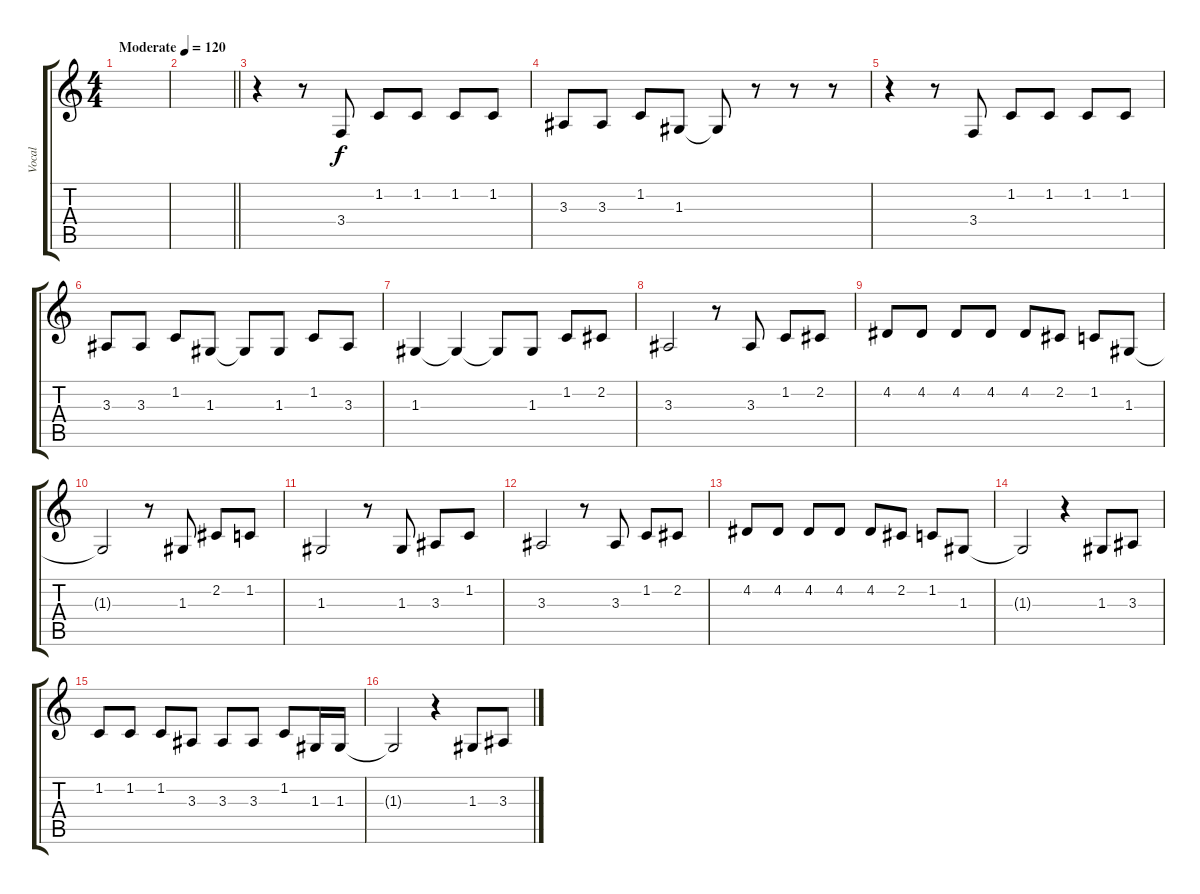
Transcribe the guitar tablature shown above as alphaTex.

\track ("Vocal" "Vocal") {instrument lead2sawtooth}
\staff {score tabs}
\tuning (E4 B3 G3 D3 A2 E2) {hide}
\ts (4 4)
\tempo (120 "Moderate")
\clef g2
\ks c
|
\barLineRight lightlight
|
r.4 r.8 3.4.8 1.2.8 1.2.8 1.2.8 1.2.8 |
3.3.8 3.3.8 1.2.8 1.3.8 1.3{t}.8 r.8 r.8 r.8 |
r.4 r.8 3.4.8 1.2.8 1.2.8 1.2.8 1.2.8 |
3.3.8 3.3.8 1.2.8 1.3.8 1.3{t}.8 1.3.8 1.2.8 3.3.8 |
1.3.4 1.3{t}.4 1.3{t}.8 1.3.8 1.2.8 2.2.8 |
3.3.2 r.8 3.3.8 1.2.8 2.2.8 |
4.2.8 4.2.8 4.2.8 4.2.8 4.2.8 2.2.8 1.2.8 1.3.8 |
1.3{t}.2 r.8 1.3.8 2.2.8 1.2.8 |
1.3.2 r.8 1.3.8 3.3.8 1.2.8 |
3.3.2 r.8 3.3.8 1.2.8 2.2.8 |
4.2.8 4.2.8 4.2.8 4.2.8 4.2.8 2.2.8 1.2.8 1.3.8 |
1.3{t}.2 r.4 1.3.8 3.3.8 |
1.2.8 1.2.8 1.2.8 3.3.8 3.3.8 3.3.8 1.2.8 1.3.16 1.3.16 |
1.3{t}.2 r.4 1.3.8 3.3.8
